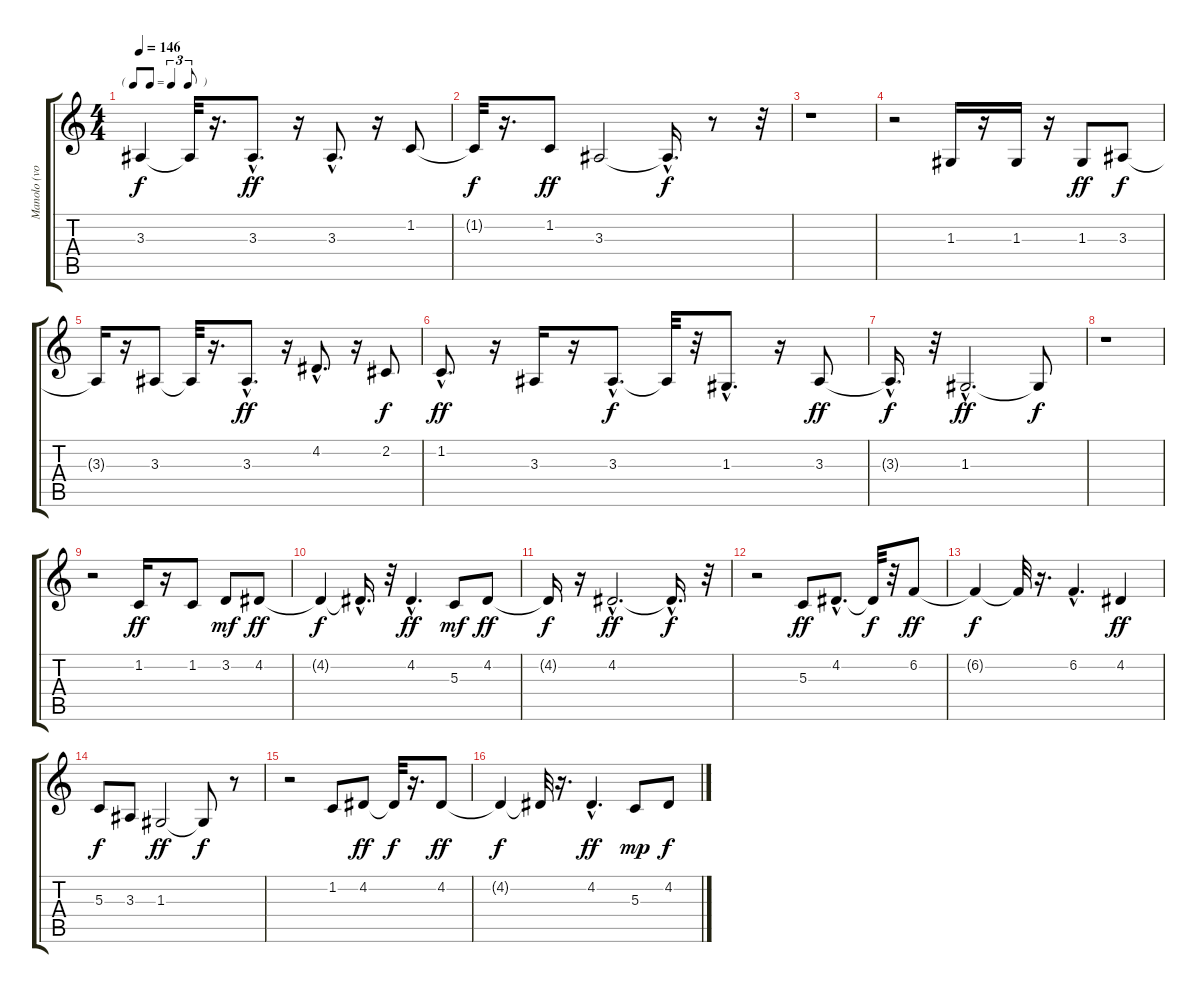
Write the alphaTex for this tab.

\track ("Manolo (voz)" "Manolo (vo") {instrument voiceoohs}
\staff {score tabs}
\tuning (E4 B3 G3 D3 A2 E2) {hide}
\ts (4 4)
\tf triplet8th
\tempo 146
\clef g2
\ks c
3.3{t}.4{dy f} 3.3{t}.32 r.16{d} 3.3{hac}.8{d dy ff} r.16 3.3{hac}.8{d} r.16 1.2.8 |
1.2{t}.32{dy f} r.16{d} 1.2.8{dy ff} 3.3.2 3.3{hac t}.16{d dy f} r.8 r.32 |
r.1 |
r.2 1.3.16 r.16 1.3.16 r.16 1.3.8{dy ff} 3.3.8{dy f} |
3.3{t}.16 r.16 3.3.8 3.3{t}.32 r.16{d} 3.3{hac}.8{d dy ff} r.16 4.2{hac}.8{d} r.16 2.2.8{dy f} |
1.2{hac}.8{d dy ff} r.16 3.3.16 r.16 3.3{hac}.8{d dy f} 3.3{t}.32 r.32 1.3{hac}.8{d} r.16 3.3.8{dy ff} |
3.3{hac t}.16{d dy f} r.32 1.3{hac}.2{d dy ff} 1.3{t}.8{dy f} |
r.1 |
r.2 1.2.16{dy ff} r.16 1.2.8 3.2.8{dy mf} 4.2.8{dy ff} |
4.2{t}.4{dy f} 4.2{hac t}.16{d} r.32 4.2{hac}.4{d dy ff} 5.3.8{dy mf} 4.2.8{dy ff} |
4.2{t}.16{dy f} r.16 4.2{hac}.2{d dy ff} 4.2{hac t}.16{d dy f} r.32 |
r.2 5.3.8{dy ff} 4.2{hac}.8{d} 4.2{t}.32{dy f} r.32 6.2.8{dy ff} |
6.2{t}.4{dy f} 6.2{t}.32 r.16{d} 6.2{hac}.4{d} 4.2.4{dy ff} |
5.3.8{dy f} 3.3.8 1.3.2{dy ff} 1.3{t}.8{dy f} r.8 |
r.2 1.2.8 4.2.8{dy ff} 4.2{t}.32{dy f} r.16{d} 4.2.8{dy ff} |
4.2{t}.4{dy f} 4.2{t}.32 r.16{d} 4.2{hac}.4{d dy ff} 5.3.8{dy mp} 4.2.8{dy f}
